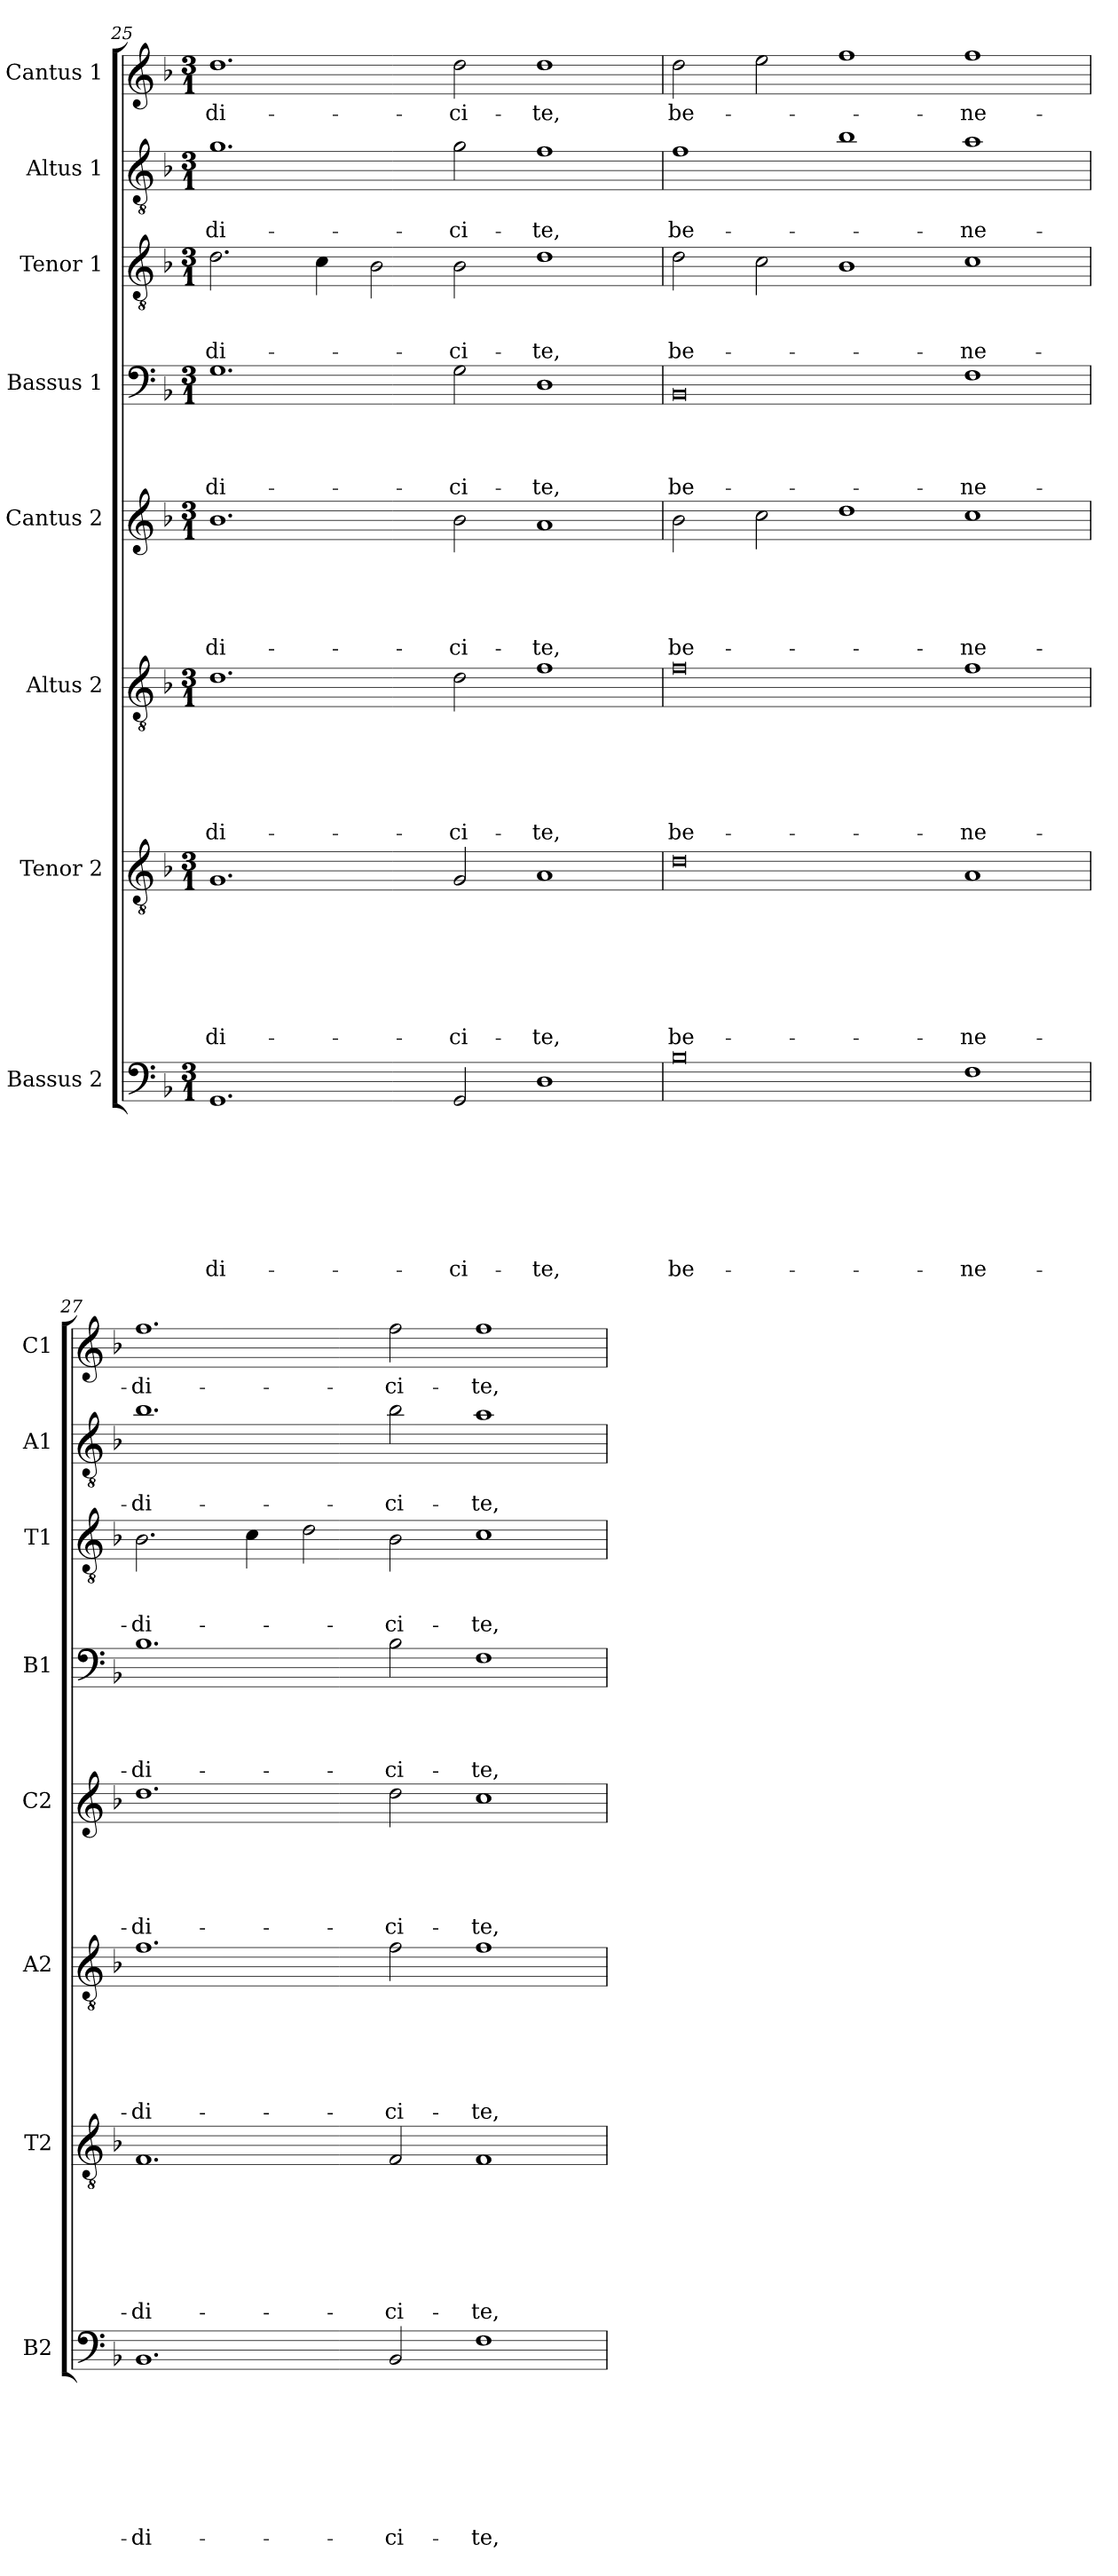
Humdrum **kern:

**kern	**text	**text	**text	**text	**text	**text	**text	**text	**kern	**text	**text	**text	**text	**text	**text	**text	**kern	**text	**text	**text	**text	**text	**text	**kern	**text	**text	**text	**text	**text	**kern	**text	**text	**text	**text	**kern	**text	**text	**text	**kern	**text	**text	**kern	**text
*part8	*part8	*part8	*part8	*part8	*part8	*part8	*part8	*part8	*part7	*part7	*part7	*part7	*part7	*part7	*part7	*part7	*part6	*part6	*part6	*part6	*part6	*part6	*part6	*part5	*part5	*part5	*part5	*part5	*part5	*part4	*part4	*part4	*part4	*part4	*part3	*part3	*part3	*part3	*part2	*part2	*part2	*part1	*part1
*staff8	*staff8	*staff8	*staff8	*staff8	*staff8	*staff8	*staff8	*staff8	*staff7	*staff7	*staff7	*staff7	*staff7	*staff7	*staff7	*staff7	*staff6	*staff6	*staff6	*staff6	*staff6	*staff6	*staff6	*staff5	*staff5	*staff5	*staff5	*staff5	*staff5	*staff4	*staff4	*staff4	*staff4	*staff4	*staff3	*staff3	*staff3	*staff3	*staff2	*staff2	*staff2	*staff1	*staff1
*I"Bassus 2	*	*	*	*	*	*	*	*	*I"Tenor 2	*	*	*	*	*	*	*	*I"Altus 2	*	*	*	*	*	*	*I"Cantus 2	*	*	*	*	*	*I"Bassus 1	*	*	*	*	*I"Tenor 1	*	*	*	*I"Altus 1	*	*	*I"Cantus 1	*
*I'B2	*	*	*	*	*	*	*	*	*I'T2	*	*	*	*	*	*	*	*I'A2	*	*	*	*	*	*	*I'C2	*	*	*	*	*	*I'B1	*	*	*	*	*I'T1	*	*	*	*I'A1	*	*	*I'C1	*
*clefF4	*	*	*	*	*	*	*	*	*clefGv2	*	*	*	*	*	*	*	*clefGv2	*	*	*	*	*	*	*clefG2	*	*	*	*	*	*clefF4	*	*	*	*	*clefGv2	*	*	*	*clefGv2	*	*	*clefG2	*
*k[b-]	*	*	*	*	*	*	*	*	*k[b-]	*	*	*	*	*	*	*	*k[b-]	*	*	*	*	*	*	*k[b-]	*	*	*	*	*	*k[b-]	*	*	*	*	*k[b-]	*	*	*	*k[b-]	*	*	*k[b-]	*
*d:	*	*	*	*	*	*	*	*	*d:	*	*	*	*	*	*	*	*d:	*	*	*	*	*	*	*d:	*	*	*	*	*	*d:	*	*	*	*	*d:	*	*	*	*d:	*	*	*d:	*
*M3/1	*	*	*	*	*	*	*	*	*M3/1	*	*	*	*	*	*	*	*M3/1	*	*	*	*	*	*	*M3/1	*	*	*	*	*	*M3/1	*	*	*	*	*M3/1	*	*	*	*M3/1	*	*	*M3/1	*
=25	=25	=25	=25	=25	=25	=25	=25	=25	=25	=25	=25	=25	=25	=25	=25	=25	=25	=25	=25	=25	=25	=25	=25	=25	=25	=25	=25	=25	=25	=25	=25	=25	=25	=25	=25	=25	=25	=25	=25	=25	=25	=25	=25
1.GG	.	.	.	.	.	.	.	-di-	1.G	.	.	.	.	.	.	-di-	1.d	.	.	.	.	.	-di-	1.b-	.	.	.	.	-di-	1.G	.	.	.	-di-	2.d\	.	.	-di-	1.g	.	-di-	1.dd	-di-
.	.	.	.	.	.	.	.	.	.	.	.	.	.	.	.	.	.	.	.	.	.	.	.	.	.	.	.	.	.	.	.	.	.	.	4c\	.	.	.	.	.	.	.	.
.	.	.	.	.	.	.	.	.	.	.	.	.	.	.	.	.	.	.	.	.	.	.	.	.	.	.	.	.	.	.	.	.	.	.	2B-\	.	.	.	.	.	.	.	.
2GG/	.	.	.	.	.	.	.	-ci-	2G/	.	.	.	.	.	.	-ci-	2d\	.	.	.	.	.	-ci-	2b-\	.	.	.	.	-ci-	2G\	.	.	.	-ci-	2B-\	.	.	-ci-	2g\	.	-ci-	2dd\	-ci-
1D	.	.	.	.	.	.	.	-te,	1A	.	.	.	.	.	.	-te,	1f	.	.	.	.	.	-te,	1a	.	.	.	.	-te,	1D	.	.	.	-te,	1d	.	.	-te,	1f	.	-te,	1dd	-te,
!!LO:LB:g=z
=26	=26	=26	=26	=26	=26	=26	=26	=26	=26	=26	=26	=26	=26	=26	=26	=26	=26	=26	=26	=26	=26	=26	=26	=26	=26	=26	=26	=26	=26	=26	=26	=26	=26	=26	=26	=26	=26	=26	=26	=26	=26	=26	=26
0B-	.	.	.	.	.	.	.	be-	0d	.	.	.	.	.	.	be-	0f	.	.	.	.	.	be-	2b-\	.	.	.	.	be-	0BB-	.	.	.	be-	2d\	.	.	be-	1f	.	be-	2dd\	be-
.	.	.	.	.	.	.	.	.	.	.	.	.	.	.	.	.	.	.	.	.	.	.	.	2cc\	.	.	.	.	.	.	.	.	.	.	2c\	.	.	.	.	.	.	2ee\	.
.	.	.	.	.	.	.	.	.	.	.	.	.	.	.	.	.	.	.	.	.	.	.	.	1dd	.	.	.	.	.	.	.	.	.	.	1B-	.	.	.	1b-	.	.	1ff	.
1F	.	.	.	.	.	.	.	-ne-	1A	.	.	.	.	.	.	-ne-	1f	.	.	.	.	.	-ne-	1cc	.	.	.	.	-ne-	1F	.	.	.	-ne-	1c	.	.	-ne-	1a	.	-ne-	1ff	-ne-
=27	=27	=27	=27	=27	=27	=27	=27	=27	=27	=27	=27	=27	=27	=27	=27	=27	=27	=27	=27	=27	=27	=27	=27	=27	=27	=27	=27	=27	=27	=27	=27	=27	=27	=27	=27	=27	=27	=27	=27	=27	=27	=27	=27
1.BB-	.	.	.	.	.	.	.	-di-	1.F	.	.	.	.	.	.	-di-	1.f	.	.	.	.	.	-di-	1.dd	.	.	.	.	-di-	1.B-	.	.	.	-di-	2.B-\	.	.	-di-	1.b-	.	-di-	1.ff	-di-
.	.	.	.	.	.	.	.	.	.	.	.	.	.	.	.	.	.	.	.	.	.	.	.	.	.	.	.	.	.	.	.	.	.	.	4c\	.	.	.	.	.	.	.	.
.	.	.	.	.	.	.	.	.	.	.	.	.	.	.	.	.	.	.	.	.	.	.	.	.	.	.	.	.	.	.	.	.	.	.	2d\	.	.	.	.	.	.	.	.
2BB-/	.	.	.	.	.	.	.	-ci-	2F/	.	.	.	.	.	.	-ci-	2f\	.	.	.	.	.	-ci-	2dd\	.	.	.	.	-ci-	2B-\	.	.	.	-ci-	2B-\	.	.	-ci-	2b-\	.	-ci-	2ff\	-ci-
1F	.	.	.	.	.	.	.	-te,	1F	.	.	.	.	.	.	-te,	1f	.	.	.	.	.	-te,	1cc	.	.	.	.	-te,	1F	.	.	.	-te,	1c	.	.	-te,	1a	.	-te,	1ff	-te,
=	=	=	=	=	=	=	=	=	=	=	=	=	=	=	=	=	=	=	=	=	=	=	=	=	=	=	=	=	=	=	=	=	=	=	=	=	=	=	=	=	=	=	=
*-	*-	*-	*-	*-	*-	*-	*-	*-	*-	*-	*-	*-	*-	*-	*-	*-	*-	*-	*-	*-	*-	*-	*-	*-	*-	*-	*-	*-	*-	*-	*-	*-	*-	*-	*-	*-	*-	*-	*-	*-	*-	*-	*-
